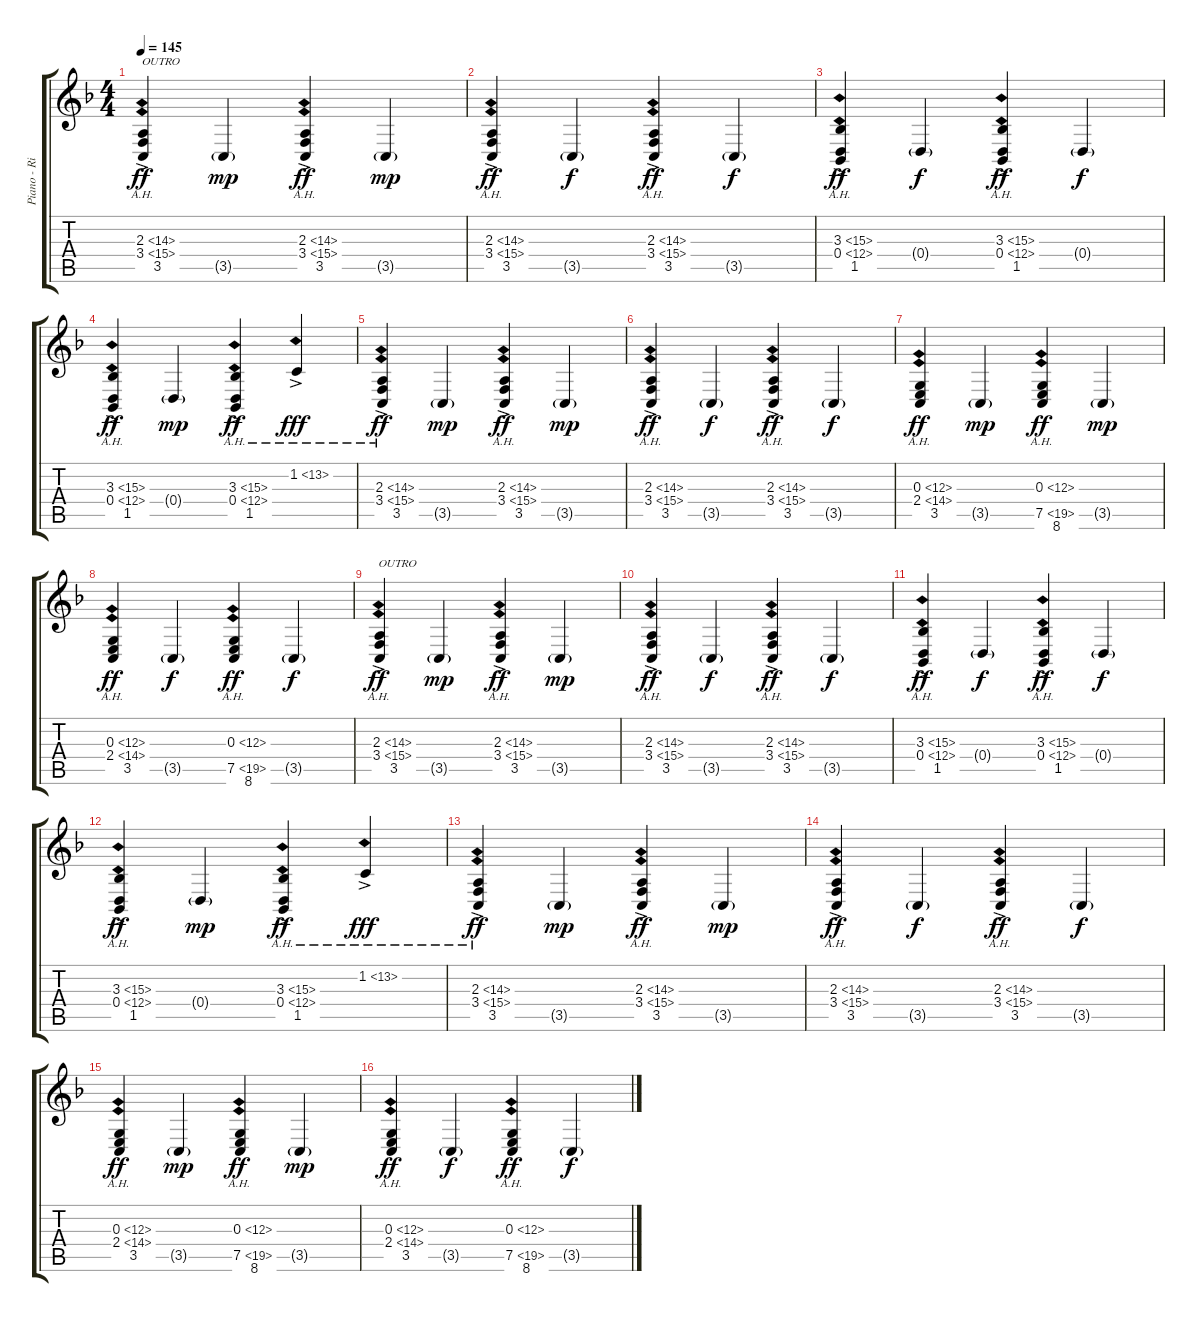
\track ("Piano - Right Hand" "Piano - Ri") {instrument acousticgrandpiano}
\staff {score tabs}
\tuning (E4 B3 G3 D3 A2 E2) {hide}
\ts (4 4)
\tempo 145
\clef g2
\ks f
(2.3{ah 12 ac} 3.4{ah 12} 3.5).4{txt "OUTRO" dy ff} 3.5{g}.4{dy mp} (2.3{ah 12 ac} 3.4{ah 12} 3.5).4{dy ff} 3.5{g}.4{dy mp} |
(2.3{ah 12 ac} 3.4{ah 12} 3.5).4{dy ff} 3.5{g}.4{dy f} (2.3{ah 12 ac} 3.4{ah 12} 3.5).4{dy ff} 3.5{g}.4{dy f} |
(3.3{ah 12 ac} 0.4{ah 12} 1.5).4{dy ff} 0.4{g}.4{dy f} (3.3{ah 12 ac} 0.4{ah 12} 1.5).4{dy ff} 0.4{g}.4{dy f} |
(3.3{ah 12 ac} 0.4{ah 12} 1.5).4{dy ff} 0.4{g}.4{dy mp} (3.3{ah 12 ac} 0.4{ah 12} 1.5).4{dy ff} 1.2{ah 12 ac}.4{dy fff} |
(2.3{ah 12 ac} 3.4{ah 12} 3.5).4{dy ff} 3.5{g}.4{dy mp} (2.3{ah 12 ac} 3.4{ah 12} 3.5).4{dy ff} 3.5{g}.4{dy mp} |
(2.3{ah 12 ac} 3.4{ah 12} 3.5).4{dy ff} 3.5{g}.4{dy f} (2.3{ah 12 ac} 3.4{ah 12} 3.5).4{dy ff} 3.5{g}.4{dy f} |
(0.3{ah 12} 2.4{ah 12} 3.5).4{dy ff} 3.5{g}.4{dy mp} (0.3{ah 12} 7.5{ah 12} 8.6).4{dy ff} 3.5{g}.4{dy mp} |
(0.3{ah 12} 2.4{ah 12} 3.5).4{dy ff} 3.5{g}.4{dy f} (0.3{ah 12} 7.5{ah 12} 8.6).4{dy ff} 3.5{g}.4{dy f} |
(2.3{ah 12 ac} 3.4{ah 12} 3.5).4{txt "OUTRO" dy ff} 3.5{g}.4{dy mp} (2.3{ah 12 ac} 3.4{ah 12} 3.5).4{dy ff} 3.5{g}.4{dy mp} |
(2.3{ah 12 ac} 3.4{ah 12} 3.5).4{dy ff} 3.5{g}.4{dy f} (2.3{ah 12 ac} 3.4{ah 12} 3.5).4{dy ff} 3.5{g}.4{dy f} |
(3.3{ah 12 ac} 0.4{ah 12} 1.5).4{dy ff} 0.4{g}.4{dy f} (3.3{ah 12 ac} 0.4{ah 12} 1.5).4{dy ff} 0.4{g}.4{dy f} |
(3.3{ah 12 ac} 0.4{ah 12} 1.5).4{dy ff} 0.4{g}.4{dy mp} (3.3{ah 12 ac} 0.4{ah 12} 1.5).4{dy ff} 1.2{ah 12 ac}.4{dy fff} |
(2.3{ah 12 ac} 3.4{ah 12} 3.5).4{dy ff} 3.5{g}.4{dy mp} (2.3{ah 12 ac} 3.4{ah 12} 3.5).4{dy ff} 3.5{g}.4{dy mp} |
(2.3{ah 12 ac} 3.4{ah 12} 3.5).4{dy ff} 3.5{g}.4{dy f} (2.3{ah 12 ac} 3.4{ah 12} 3.5).4{dy ff} 3.5{g}.4{dy f} |
(0.3{ah 12} 2.4{ah 12} 3.5).4{dy ff} 3.5{g}.4{dy mp} (0.3{ah 12} 7.5{ah 12} 8.6).4{dy ff} 3.5{g}.4{dy mp} |
(0.3{ah 12} 2.4{ah 12} 3.5).4{dy ff} 3.5{g}.4{dy f} (0.3{ah 12} 7.5{ah 12} 8.6).4{dy ff} 3.5{g}.4{dy f}
